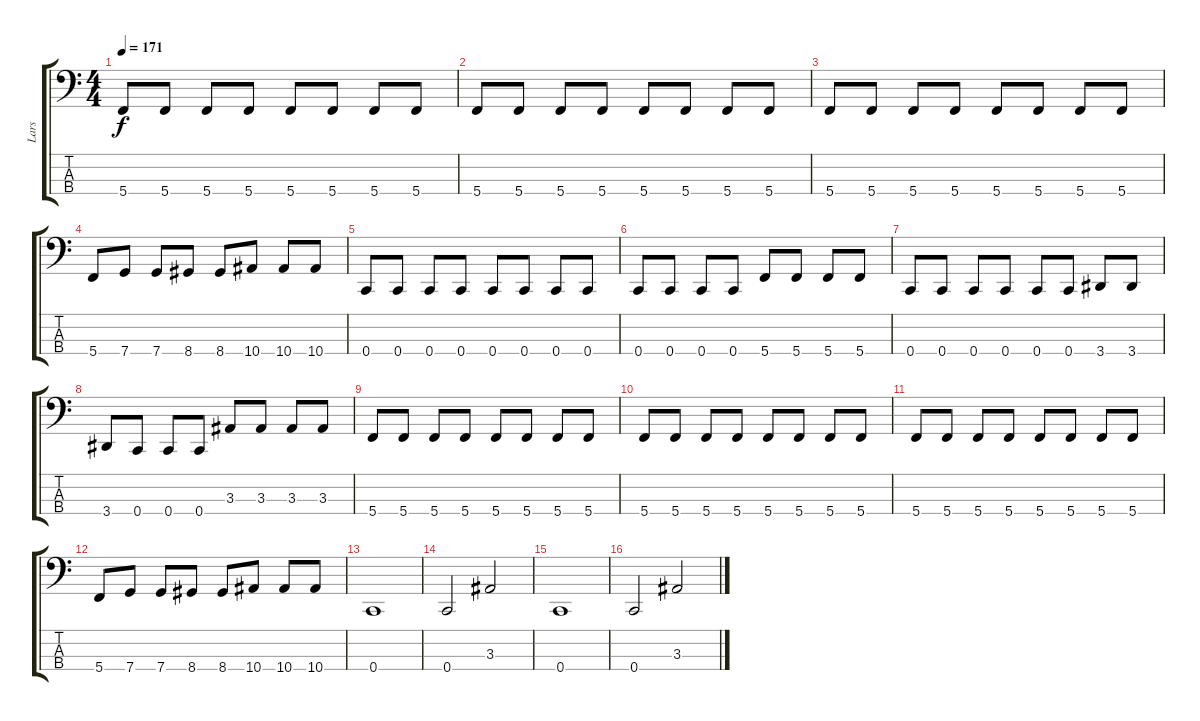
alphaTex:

\track ("Lars" "Lars") {instrument electricbasspick}
\staff {score tabs}
\tuning (F2 C2 G1 C1) {hide}
\ts (4 4)
\tempo 171
\clef f4
\ks c
5.4.8{dy f} 5.4.8 5.4.8 5.4.8 5.4.8 5.4.8 5.4.8 5.4.8 |
5.4.8 5.4.8 5.4.8 5.4.8 5.4.8 5.4.8 5.4.8 5.4.8 |
5.4.8 5.4.8 5.4.8 5.4.8 5.4.8 5.4.8 5.4.8 5.4.8 |
5.4.8 7.4.8 7.4.8 8.4.8 8.4.8 10.4.8 10.4.8 10.4.8 |
0.4.8 0.4.8 0.4.8 0.4.8 0.4.8 0.4.8 0.4.8 0.4.8 |
0.4.8 0.4.8 0.4.8 0.4.8 5.4.8 5.4.8 5.4.8 5.4.8 |
0.4.8 0.4.8 0.4.8 0.4.8 0.4.8 0.4.8 3.4.8 3.4.8 |
3.4.8 0.4.8 0.4.8 0.4.8 3.3.8 3.3.8 3.3.8 3.3.8 |
5.4.8 5.4.8 5.4.8 5.4.8 5.4.8 5.4.8 5.4.8 5.4.8 |
5.4.8 5.4.8 5.4.8 5.4.8 5.4.8 5.4.8 5.4.8 5.4.8 |
5.4.8 5.4.8 5.4.8 5.4.8 5.4.8 5.4.8 5.4.8 5.4.8 |
5.4.8 7.4.8 7.4.8 8.4.8 8.4.8 10.4.8 10.4.8 10.4.8 |
0.4.1 |
0.4.2 3.3.2 |
0.4.1 |
0.4.2 3.3.2
